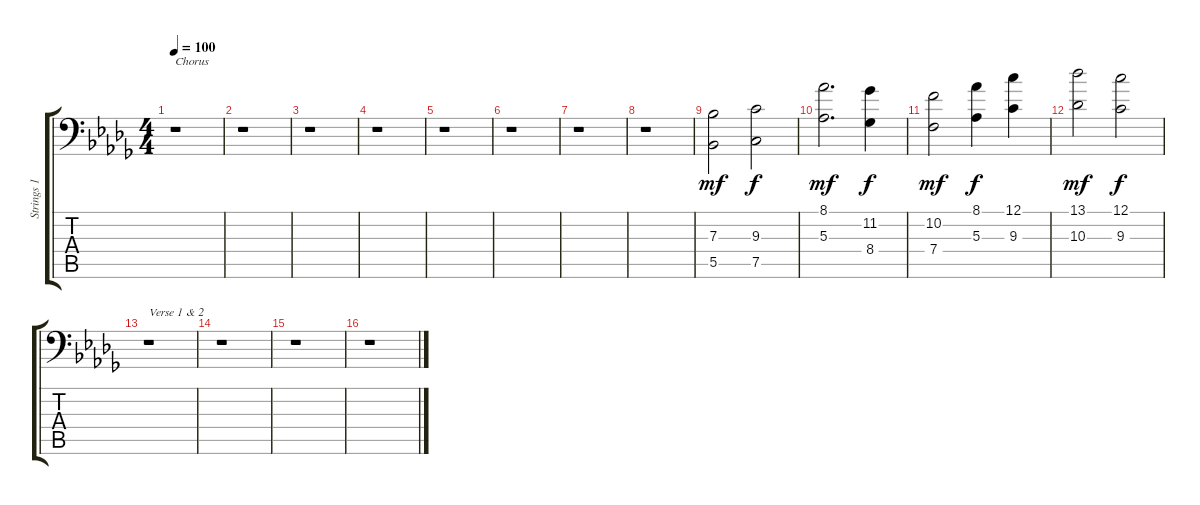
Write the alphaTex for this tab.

\track ("Strings 1" "Strings 1") {instrument stringensemble1}
\staff {score tabs}
\tuning (C4 G3 Eb3 Bb2 F2 Bb1) {hide}
\ts (4 4)
\tempo 100
\clef f4
\ks db
r.1{txt "Chorus" dy f} |
r.1 |
r.1 |
r.1 |
r.1 |
r.1 |
r.1 |
r.1 |
(7.3 5.5).2{dy mf} (9.3 7.5).2{dy f} |
(8.1 5.3).2{d dy mf} (11.2 8.4).4{dy f} |
(10.2 7.4).2{dy mf} (8.1 5.3).4{dy f} (12.1 9.3).4 |
(13.1 10.3).2{dy mf} (12.1 9.3).2{dy f} |
r.1{txt "Verse 1 & 2"} |
r.1 |
r.1 |
r.1
